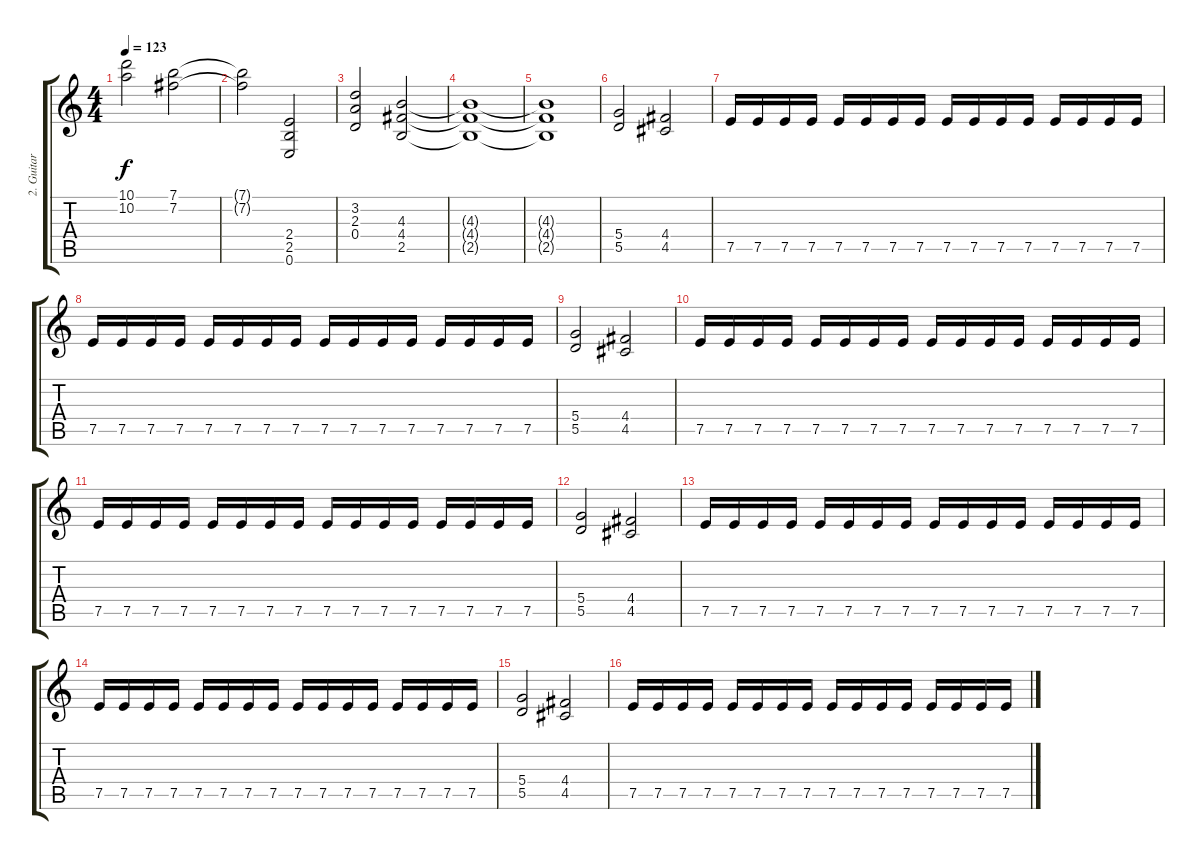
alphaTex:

\track ("2. Guitar" "2. Guitar") {instrument distortionguitar}
\staff {score tabs}
\tuning (E4 B3 G3 D3 A2 E2) {hide}
\ts (4 4)
\tempo 123
\clef g2
\ks c
(10.1 10.2).2{dy f} (7.1 7.2).2 |
(7.1{t} 7.2{t}).2 (2.4 2.5 0.6).2 |
(3.2 2.3 0.4).2 (4.3 4.4 2.5).2 |
(4.3{t} 4.4{t} 2.5{t}).1 |
(4.3{t} 4.4{t} 2.5{t}).1 |
(5.4 5.5).2 (4.4 4.5).2 |
7.5.16 7.5.16 7.5.16 7.5.16 7.5.16 7.5.16 7.5.16 7.5.16 7.5.16 7.5.16 7.5.16 7.5.16 7.5.16 7.5.16 7.5.16 7.5.16 |
7.5.16 7.5.16 7.5.16 7.5.16 7.5.16 7.5.16 7.5.16 7.5.16 7.5.16 7.5.16 7.5.16 7.5.16 7.5.16 7.5.16 7.5.16 7.5.16 |
(5.4 5.5).2 (4.4 4.5).2 |
7.5.16 7.5.16 7.5.16 7.5.16 7.5.16 7.5.16 7.5.16 7.5.16 7.5.16 7.5.16 7.5.16 7.5.16 7.5.16 7.5.16 7.5.16 7.5.16 |
7.5.16 7.5.16 7.5.16 7.5.16 7.5.16 7.5.16 7.5.16 7.5.16 7.5.16 7.5.16 7.5.16 7.5.16 7.5.16 7.5.16 7.5.16 7.5.16 |
(5.4 5.5).2 (4.4 4.5).2 |
7.5.16 7.5.16 7.5.16 7.5.16 7.5.16 7.5.16 7.5.16 7.5.16 7.5.16 7.5.16 7.5.16 7.5.16 7.5.16 7.5.16 7.5.16 7.5.16 |
7.5.16 7.5.16 7.5.16 7.5.16 7.5.16 7.5.16 7.5.16 7.5.16 7.5.16 7.5.16 7.5.16 7.5.16 7.5.16 7.5.16 7.5.16 7.5.16 |
(5.4 5.5).2 (4.4 4.5).2 |
7.5.16 7.5.16 7.5.16 7.5.16 7.5.16 7.5.16 7.5.16 7.5.16 7.5.16 7.5.16 7.5.16 7.5.16 7.5.16 7.5.16 7.5.16 7.5.16
